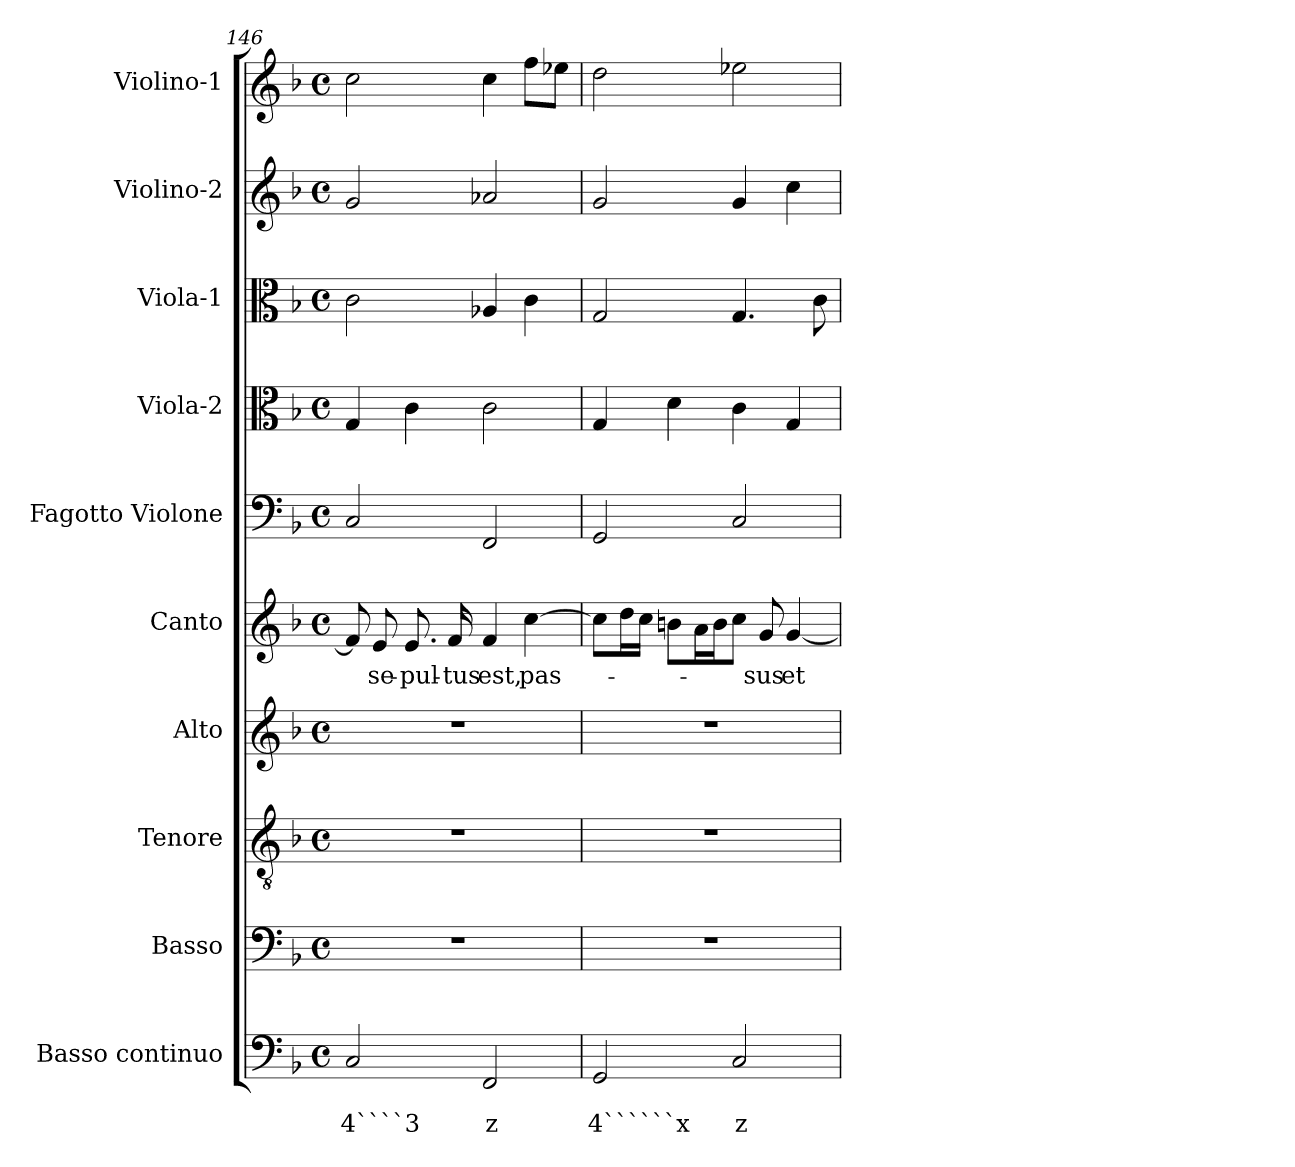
**kern	**text	**text	**kern	**kern	**kern	**kern	**text	**kern	**kern	**kern	**kern	**kern
*part10	*part10	*part10	*part9	*part8	*part7	*part6	*part6	*part5	*part4	*part3	*part2	*part1
*staff10	*staff10	*staff10	*staff9	*staff8	*staff7	*staff6	*staff6	*staff5	*staff4	*staff3	*staff2	*staff1
*I"Basso continuo	*	*	*I"Basso	*I"Tenore	*I"Alto	*I"Canto	*	*I"Fagotto Violone	*I"Viola-2	*I"Viola-1	*I"Violino-2	*I"Violino-1
*clefF4	*	*	*clefF4	*clefGv2	*clefG2	*clefG2	*	*clefF4	*clefC3	*clefC3	*clefG2	*clefG2
*k[b-]	*	*	*k[b-]	*k[b-]	*k[b-]	*k[b-]	*	*k[b-]	*k[b-]	*k[b-]	*k[b-]	*k[b-]
*F:	*	*	*F:	*F:	*F:	*F:	*	*F:	*F:	*F:	*F:	*F:
*M4/4	*	*	*M4/4	*M4/4	*M4/4	*M4/4	*	*M4/4	*M4/4	*M4/4	*M4/4	*M4/4
*met(c)	*	*	*met(c)	*met(c)	*met(c)	*met(c)	*	*met(c)	*met(c)	*met(c)	*met(c)	*met(c)
=146	=146	=146	=146	=146	=146	=146	=146	=146	=146	=146	=146	=146
!	!	!LO:LY:b	!	!	!	!	!	!	!	!	!	!
2C/	.	4````3	1r	1r	1r	8f/]	.	2C/	4G/	2c\	2g/	2cc\
!	!	!	!	!	!	!	!LO:LY:b	!	!	!	!	!
.	.	.	.	.	.	8e/	se-	.	.	.	.	.
!	!	!	!	!	!	!	!LO:LY:b	!	!	!	!	!
.	.	.	.	.	.	8.e/	-pul-	.	4c\	.	.	.
!	!	!	!	!	!	!	!LO:LY:b	!	!	!	!	!
.	.	.	.	.	.	16f/	-tus	.	.	.	.	.
!	!	!LO:LY:b	!	!	!	!	!	!	!	!	!	!
!	!	!	!	!	!	!	!LO:LY:b	!	!	!	!	!
2FF/	.	z	.	.	.	4f/	est,	2FF/	2c\	4A-X/	2a-X/	4cc\
!	!	!	!	!	!	!	!LO:LY:b	!	!	!	!	!
.	.	.	.	.	.	[4cc\	pas-	.	.	4c\	.	8ff\L
.	.	.	.	.	.	.	.	.	.	.	.	8ee-X\J
=147	=147	=147	=147	=147	=147	=147	=147	=147	=147	=147	=147	=147
!	!	!LO:LY:b	!	!	!	!	!	!	!	!	!	!
2GG/	.	4``````x	1r	1r	1r	8cc\L]	.	2GG/	4G/	2G/	2g/	2dd\
.	.	.	.	.	.	16dd\L	.	.	.	.	.	.
.	.	.	.	.	.	16cc\JJ	.	.	.	.	.	.
.	.	.	.	.	.	8bn\L	.	.	4d\	.	.	.
.	.	.	.	.	.	16a\L	.	.	.	.	.	.
.	.	.	.	.	.	16b\J	.	.	.	.	.	.
!	!	!LO:LY:b	!	!	!	!	!	!	!	!	!	!
2C/	.	z	.	.	.	8cc\J	.	2C/	4c\	4.G/	4g/	2ee-X\
!	!	!	!	!	!	!	!LO:LY:b	!	!	!	!	!
.	.	.	.	.	.	8g/	-sus	.	.	.	.	.
!	!	!	!	!	!	!	!LO:LY:b	!	!	!	!	!
.	.	.	.	.	.	[4g/	et	.	4G/	.	4cc\	.
.	.	.	.	.	.	.	.	.	.	8c\	.	.
=	=	=	=	=	=	=	=	=	=	=	=	=
*-	*-	*-	*-	*-	*-	*-	*-	*-	*-	*-	*-	*-
